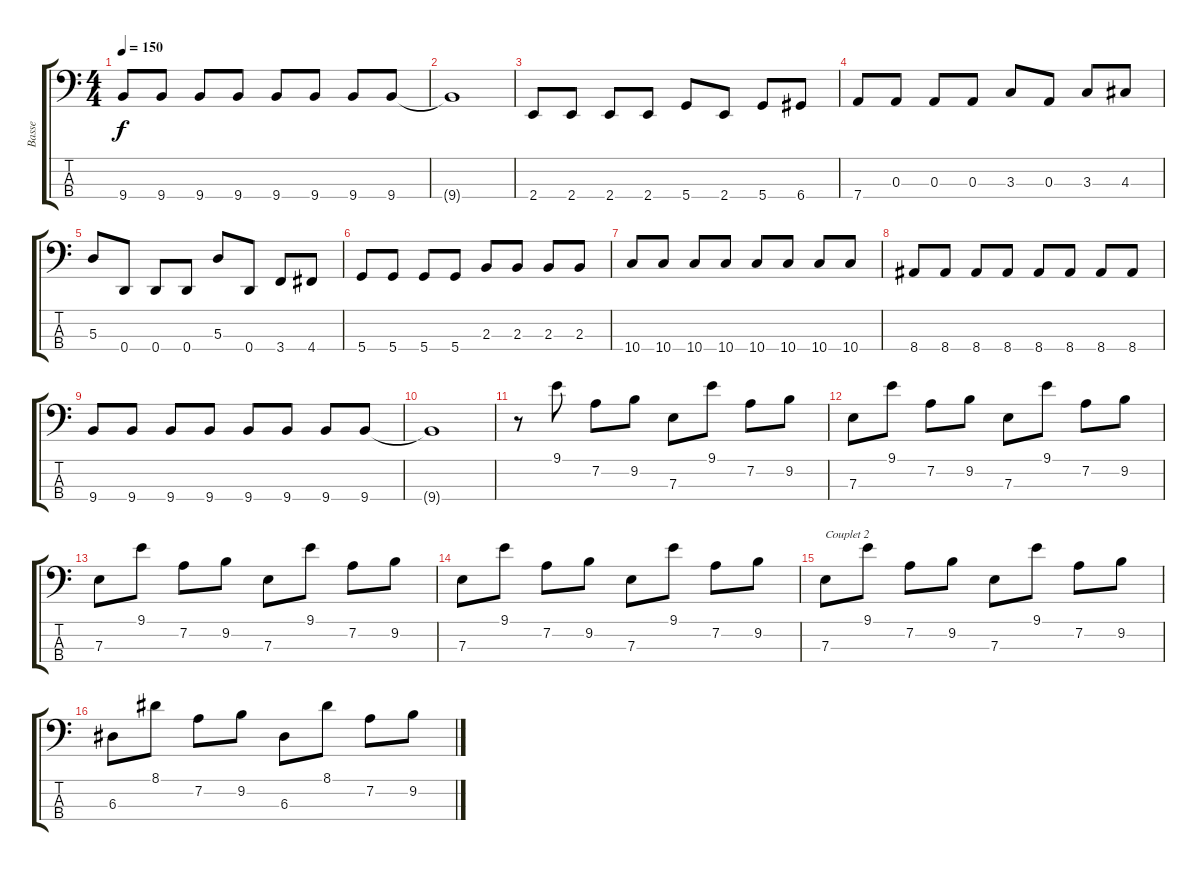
\track ("Basse" "Basse") {instrument electricbassfinger}
\staff {score tabs}
\tuning (G2 D2 A1 D1) {hide}
\ts (4 4)
\tempo 150
\clef f4
\ks c
9.4.8{dy f} 9.4.8 9.4.8 9.4.8 9.4.8 9.4.8 9.4.8 9.4.8 |
9.4{t}.1 |
2.4.8 2.4.8 2.4.8 2.4.8 5.4.8 2.4.8 5.4.8 6.4.8 |
7.4.8 0.3.8 0.3.8 0.3.8 3.3.8 0.3.8 3.3.8 4.3.8 |
5.3.8 0.4.8 0.4.8 0.4.8 5.3.8 0.4.8 3.4.8 4.4.8 |
5.4.8 5.4.8 5.4.8 5.4.8 2.3.8 2.3.8 2.3.8 2.3.8 |
10.4.8 10.4.8 10.4.8 10.4.8 10.4.8 10.4.8 10.4.8 10.4.8 |
8.4.8 8.4.8 8.4.8 8.4.8 8.4.8 8.4.8 8.4.8 8.4.8 |
9.4.8 9.4.8 9.4.8 9.4.8 9.4.8 9.4.8 9.4.8 9.4.8 |
9.4{t}.1 |
r.8 9.1.8 7.2.8 9.2.8 7.3.8 9.1.8 7.2.8 9.2.8 |
7.3.8 9.1.8 7.2.8 9.2.8 7.3.8 9.1.8 7.2.8 9.2.8 |
7.3.8 9.1.8 7.2.8 9.2.8 7.3.8 9.1.8 7.2.8 9.2.8 |
7.3.8 9.1.8 7.2.8 9.2.8 7.3.8 9.1.8 7.2.8 9.2.8 |
7.3.8{txt "Couplet 2"} 9.1.8 7.2.8 9.2.8 7.3.8 9.1.8 7.2.8 9.2.8 |
6.3.8 8.1.8 7.2.8 9.2.8 6.3.8 8.1.8 7.2.8 9.2.8
